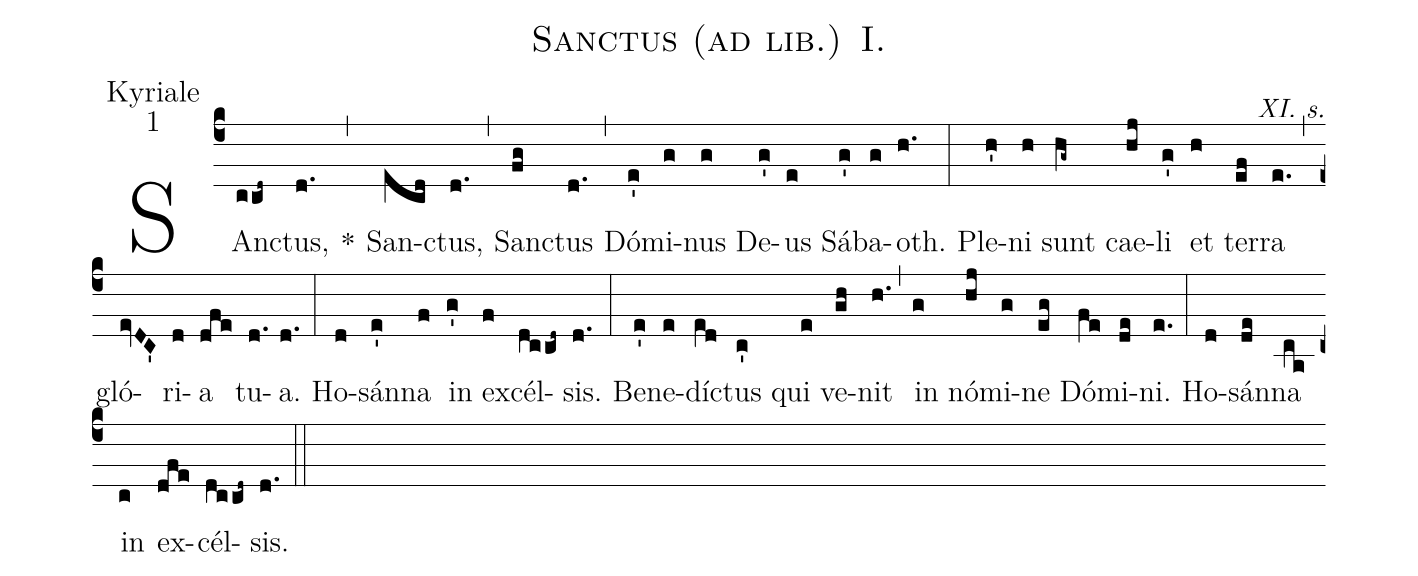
name:Sanctus (ad lib.) I.;
office-part:Kyriale;
mode:1;
commentary:XI. s.;
%%
(c4) SAn(ccd~)ctus,(d.) *(,) San(ecd)ctus,(d.) (,) San(fg)ctus(d.) (,) Dó(e')mi(g)nus(g) De(g')us(e) Sá(g')ba(g)oth.(h.) (:) Ple(h')ni(h) sunt(hg~) cae(hj)li(g') et(h) ter(ef)ra(e.) (,) gló(evDC')ri(d)a(dfe) tu(d.)a.(d.) (:) Ho(d)sán(e')na(f) in(g') ex(f)cél(dccd~)sis.(d.) (:) Be(e')ne(e)dí(e[ll:1]d)ctus(c') qui(e) ve(gh)nit(h.) (,) in(g) nó(hj)mi(g)ne(eg) Dó(fe)mi(de)ni.(e.) (:) Ho(d)sán(de)na(ca) in(c) ex(dfe)cél(dccd~)sis.(d.) (::)
